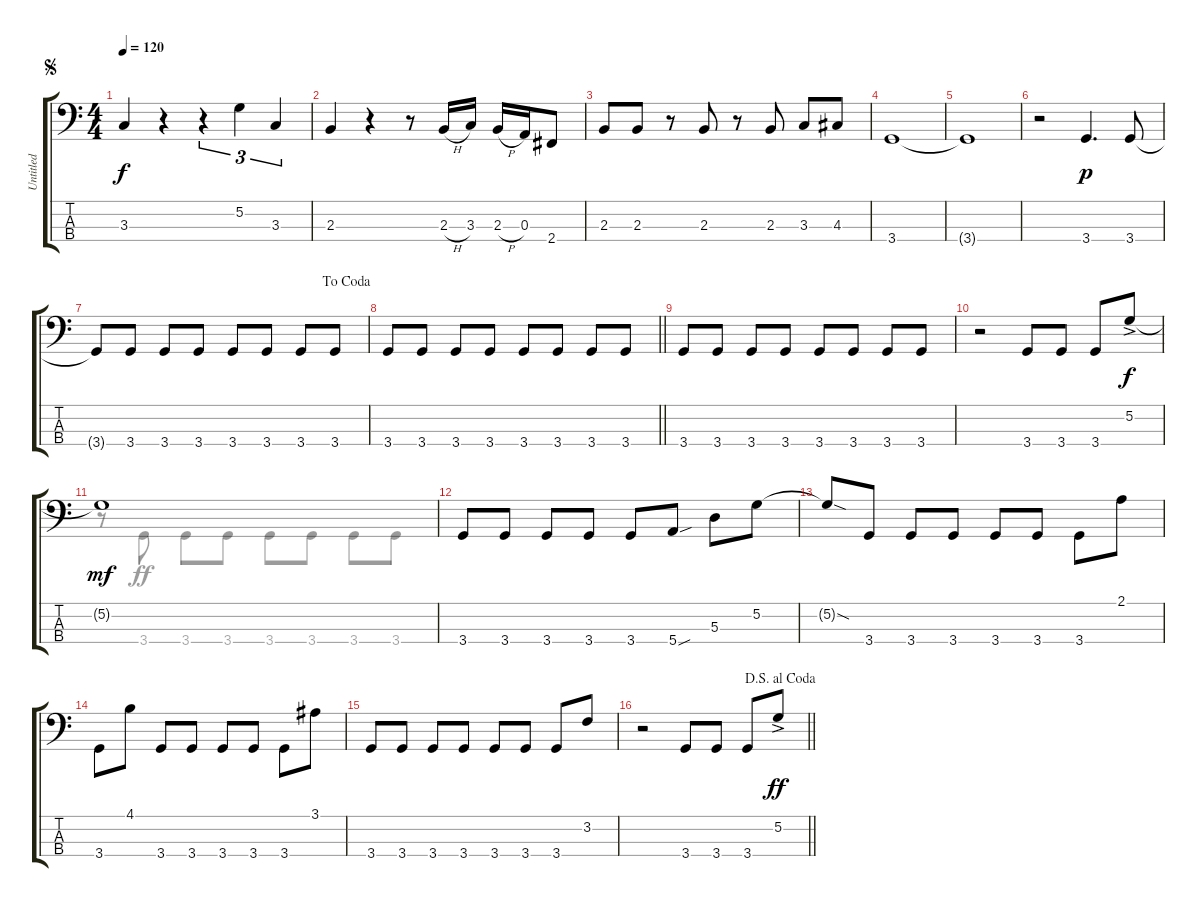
\track ("Untitled" "Untitled") {instrument electricbassfinger}
\staff {score tabs}
\tuning (G2 D2 A1 E1) {hide}
\voice
\ts (4 4)
\jump segno
\tempo 120
\clef f4
\ks c
3.3.4{dy f} r.4 r.4{tu (3 2)} 5.2.4{tu (3 2)} 3.3.4{tu (3 2)} |
2.3.4 r.4 r.8 2.3{h}.16 3.3.16 2.3{h}.16 0.3.16 2.4.8 |
2.3.8 2.3.8 r.8 2.3.8 r.8 2.3.8 3.3.8 4.3.8 |
3.4.1 |
3.4{t}.1 |
r.2 3.4.4{d dy p} 3.4.8 |
\jump dacoda
3.4{t}.8 3.4.8 3.4.8 3.4.8 3.4.8 3.4.8 3.4.8 3.4.8 |
\barLineRight lightlight
3.4.8 3.4.8 3.4.8 3.4.8 3.4.8 3.4.8 3.4.8 3.4.8 |
3.4.8 3.4.8 3.4.8 3.4.8 3.4.8 3.4.8 3.4.8 3.4.8 |
r.2 3.4.8 3.4.8 3.4.8 5.2{ac}.8{dy f} |
5.2{t}.1{dy mf} |
3.4.8 3.4.8 3.4.8 3.4.8 3.4.8 5.4{sou}.8 5.3.8 5.2.8 |
5.2{sod t}.8 3.4.8 3.4.8 3.4.8 3.4.8 3.4.8 3.4.8 2.1.8 |
3.4.8 4.1.8 3.4.8 3.4.8 3.4.8 3.4.8 3.4.8 3.1.8 |
3.4.8 3.4.8 3.4.8 3.4.8 3.4.8 3.4.8 3.4.8 3.2.8 |
\jump dalsegnoalcoda
\barLineRight lightlight
r.2 3.4.8 3.4.8 3.4.8 5.2{ac}.8{dy ff}
\voice
\clef f4
\ottava regular
\simile none
\ks c
|
|
|
|
|
|
|
\barLineRight lightlight
|
|
|
r.8 3.4.8 3.4.8 3.4.8 3.4.8 3.4.8 3.4.8 3.4.8 |
|
|
|
|
\barLineRight lightlight
